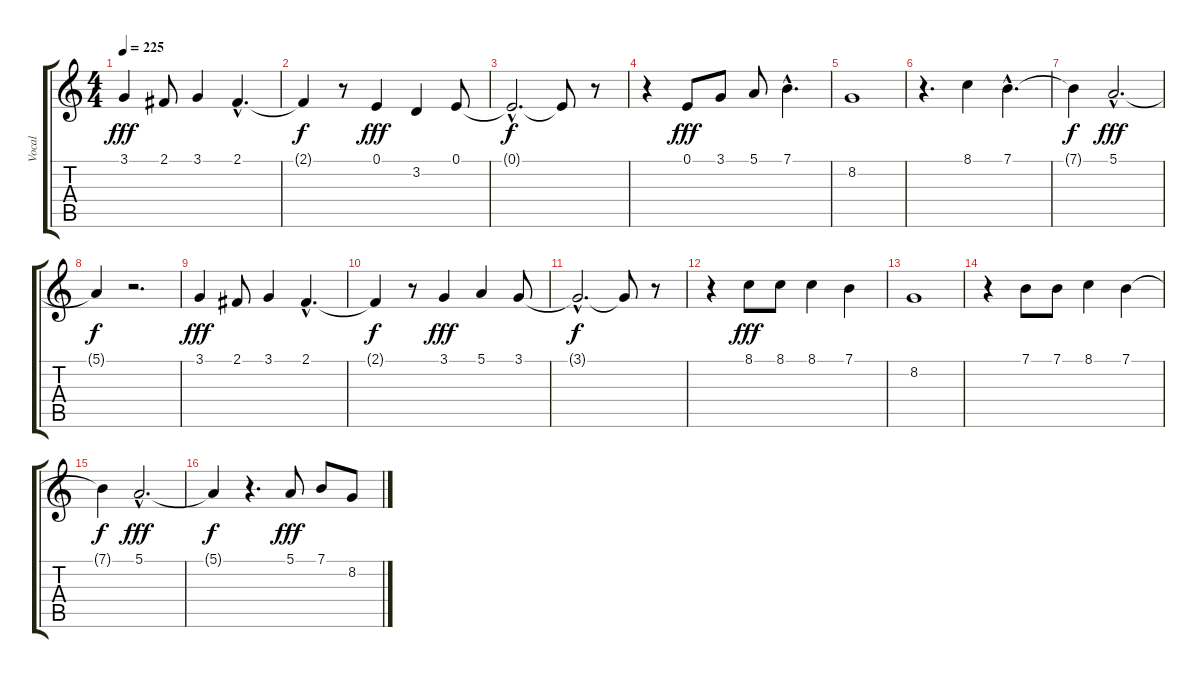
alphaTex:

\track ("Vocal" "Vocal") {instrument lead6voice}
\staff {score tabs}
\tuning (E4 B3 G3 D3 A2 E2) {hide}
\ts (4 4)
\tempo 225
\clef g2
\ks c
3.1.4{dy fff} 2.1.8 3.1.4 2.1{hac}.4{d} |
2.1{t}.4{dy f} r.8 0.1.4{dy fff} 3.2.4 0.1.8 |
0.1{hac t}.2{d dy f} 0.1{t}.8 r.8 |
r.4 0.1.8{dy fff} 3.1.8 5.1.8 7.1{hac}.4{d} |
8.2.1 |
r.4{d} 8.1.4 7.1{hac}.4{d} |
7.1{t}.4{dy f} 5.1{hac}.2{d dy fff} |
5.1{t}.4{dy f} r.2{d} |
3.1.4{dy fff} 2.1.8 3.1.4 2.1{hac}.4{d} |
2.1{t}.4{dy f} r.8 3.1.4{dy fff} 5.1.4 3.1.8 |
3.1{hac t}.2{d dy f} 3.1{t}.8 r.8 |
r.4 8.1.8{dy fff} 8.1.8 8.1.4 7.1.4 |
8.2.1 |
r.4 7.1.8 7.1.8 8.1.4 7.1.4 |
7.1{t}.4{dy f} 5.1{hac}.2{d dy fff} |
5.1{t}.4{dy f} r.4{d} 5.1.8{dy fff} 7.1.8 8.2.8
